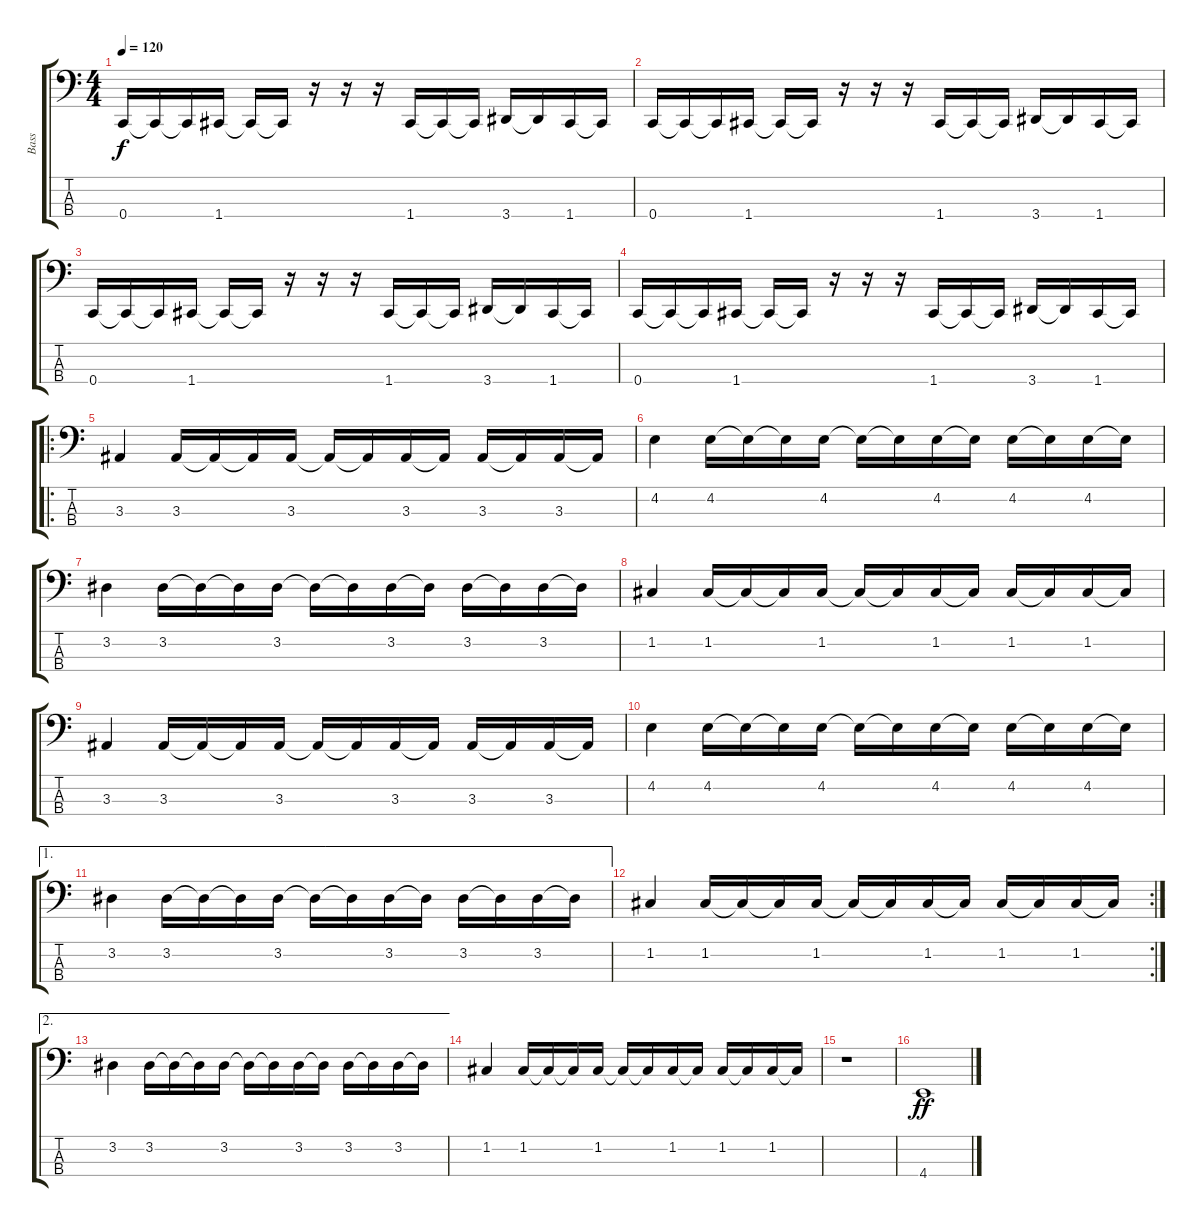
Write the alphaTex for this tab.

\track ("Bass" "Bass") {instrument slapbass1}
\staff {score tabs}
\tuning (F2 C2 G1 C1) {hide}
\ts (4 4)
\tempo 120
\clef f4
\ks c
0.4.16{dy f} 0.4{t}.16 0.4{t}.16 1.4.16 1.4{t}.16 1.4{t}.16 r.16 r.16 r.16 1.4.16 1.4{t}.16 1.4{t}.16 3.4.16 3.4{t}.16 1.4.16 1.4{t}.16 |
0.4.16 0.4{t}.16 0.4{t}.16 1.4.16 1.4{t}.16 1.4{t}.16 r.16 r.16 r.16 1.4.16 1.4{t}.16 1.4{t}.16 3.4.16 3.4{t}.16 1.4.16 1.4{t}.16 |
0.4.16 0.4{t}.16 0.4{t}.16 1.4.16 1.4{t}.16 1.4{t}.16 r.16 r.16 r.16 1.4.16 1.4{t}.16 1.4{t}.16 3.4.16 3.4{t}.16 1.4.16 1.4{t}.16 |
0.4.16 0.4{t}.16 0.4{t}.16 1.4.16 1.4{t}.16 1.4{t}.16 r.16 r.16 r.16 1.4.16 1.4{t}.16 1.4{t}.16 3.4.16 3.4{t}.16 1.4.16 1.4{t}.16 |
\ro
3.3.4 3.3.16 3.3{t}.16 3.3{t}.16 3.3.16 3.3{t}.16 3.3{t}.16 3.3.16 3.3{t}.16 3.3.16 3.3{t}.16 3.3.16 3.3{t}.16 |
4.2.4 4.2.16 4.2{t}.16 4.2{t}.16 4.2.16 4.2{t}.16 4.2{t}.16 4.2.16 4.2{t}.16 4.2.16 4.2{t}.16 4.2.16 4.2{t}.16 |
3.2.4 3.2.16 3.2{t}.16 3.2{t}.16 3.2.16 3.2{t}.16 3.2{t}.16 3.2.16 3.2{t}.16 3.2.16 3.2{t}.16 3.2.16 3.2{t}.16 |
1.2.4 1.2.16 1.2{t}.16 1.2{t}.16 1.2.16 1.2{t}.16 1.2{t}.16 1.2.16 1.2{t}.16 1.2.16 1.2{t}.16 1.2.16 1.2{t}.16 |
3.3.4 3.3.16 3.3{t}.16 3.3{t}.16 3.3.16 3.3{t}.16 3.3{t}.16 3.3.16 3.3{t}.16 3.3.16 3.3{t}.16 3.3.16 3.3{t}.16 |
4.2.4 4.2.16 4.2{t}.16 4.2{t}.16 4.2.16 4.2{t}.16 4.2{t}.16 4.2.16 4.2{t}.16 4.2.16 4.2{t}.16 4.2.16 4.2{t}.16 |
\ae 1
3.2.4 3.2.16 3.2{t}.16 3.2{t}.16 3.2.16 3.2{t}.16 3.2{t}.16 3.2.16 3.2{t}.16 3.2.16 3.2{t}.16 3.2.16 3.2{t}.16 |
\rc 2
1.2.4 1.2.16 1.2{t}.16 1.2{t}.16 1.2.16 1.2{t}.16 1.2{t}.16 1.2.16 1.2{t}.16 1.2.16 1.2{t}.16 1.2.16 1.2{t}.16 |
\ae 2
3.2.4 3.2.16 3.2{t}.16 3.2{t}.16 3.2.16 3.2{t}.16 3.2{t}.16 3.2.16 3.2{t}.16 3.2.16 3.2{t}.16 3.2.16 3.2{t}.16 |
1.2.4 1.2.16 1.2{t}.16 1.2{t}.16 1.2.16 1.2{t}.16 1.2{t}.16 1.2.16 1.2{t}.16 1.2.16 1.2{t}.16 1.2.16 1.2{t}.16 |
r.1 |
4.4.1{dy ff}
